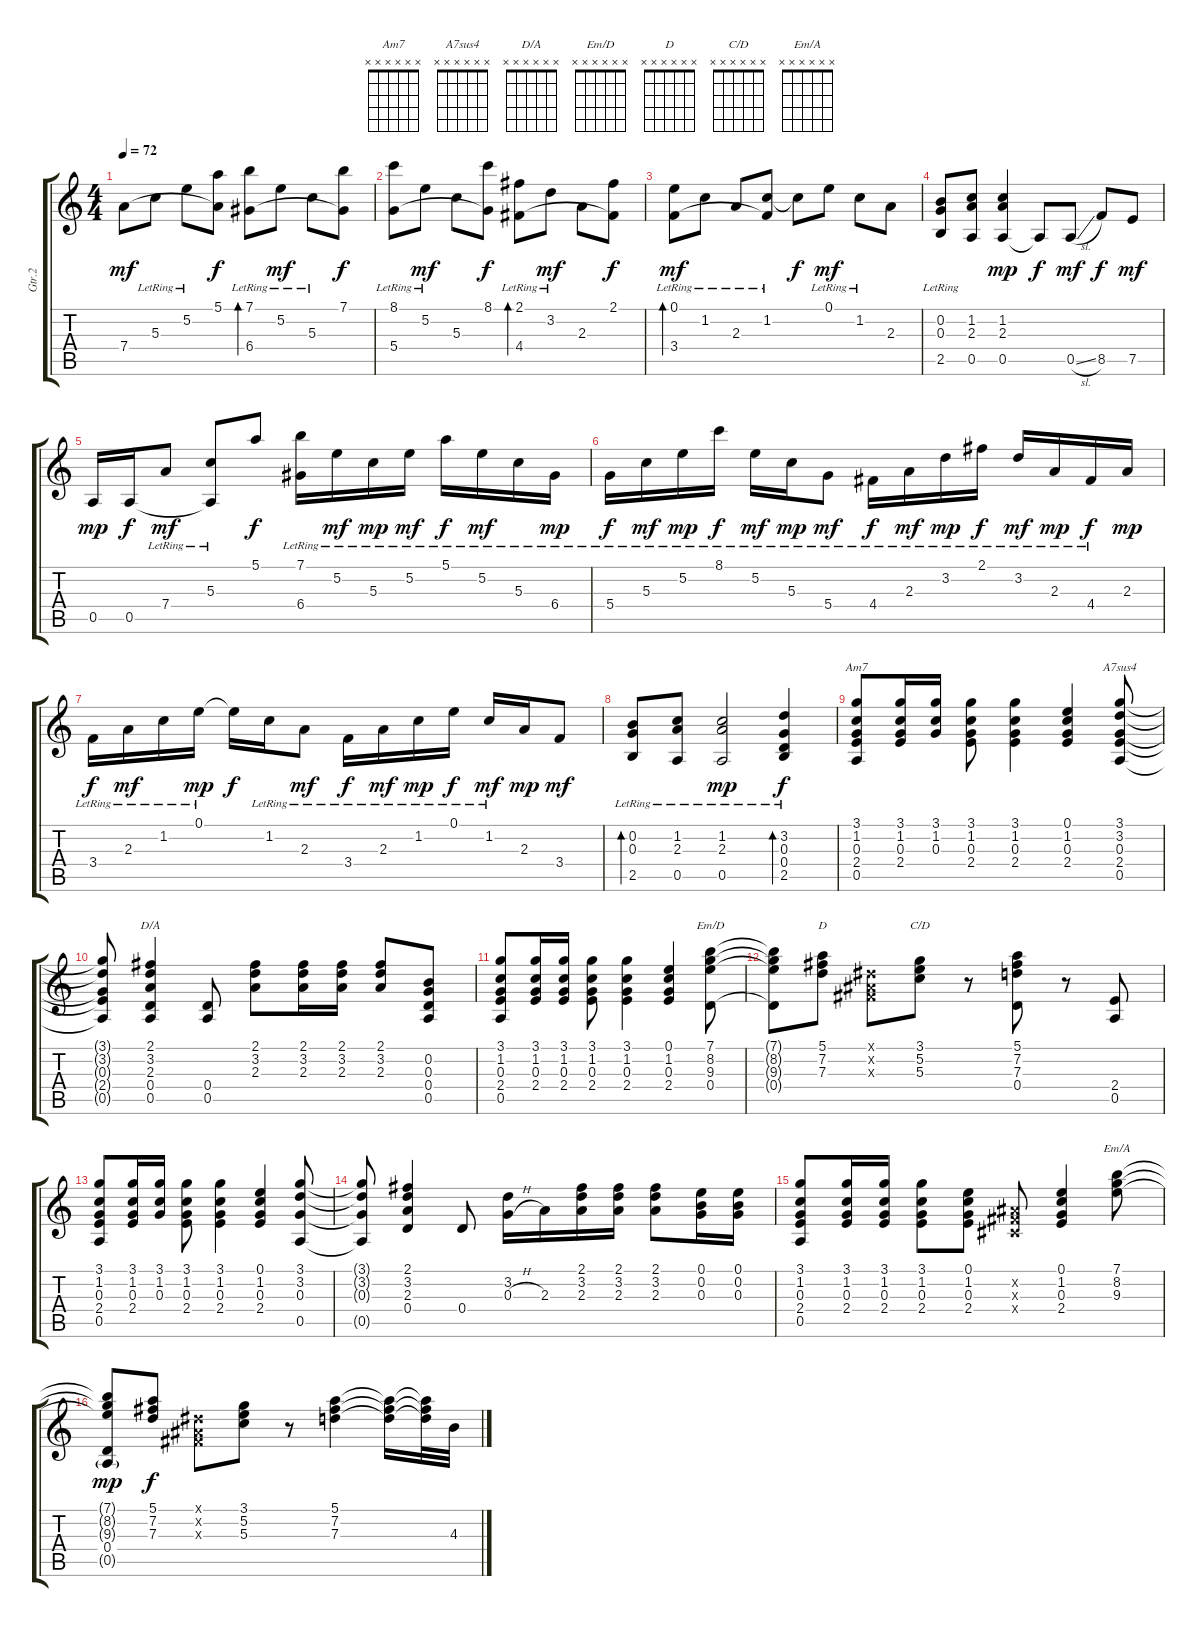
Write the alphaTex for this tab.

\track ("Gtr.2" "Gtr.2") {instrument acousticguitarsteel}
\staff {score tabs}
\tuning (E4 B3 G3 D3 A2 E2) {hide}
\chord ("Am7" x x x x x x) {firstfret 0}
\chord ("A7sus4" x x x x x x) {firstfret 0}
\chord ("D/A" x x x x x x) {firstfret 0}
\chord ("Em/D" x x x x x x) {firstfret 0}
\chord ("D" x x x x x x) {firstfret 0}
\chord ("C/D" x x x x x x) {firstfret 0}
\chord ("Em/A" x x x x x x) {firstfret 0}
\ts (4 4)
\tempo 72
\clef g2
\ks c
7.4.8{dy mf} 5.3{lr}.8 5.2{lr}.8 (5.1 7.4{t}).8{dy f} (7.1{lr} 6.4{lr}).8{bd 120} 5.2{lr}.8{dy mf} 5.3{lr}.8 (7.1 6.4{t}).8{dy f} |
(8.1{lr} 5.4{lr}).8 5.2{lr}.8{dy mf} 5.3.8 (8.1 5.4{t}).8{dy f} (2.1{lr} 4.4{lr}).8{bd 120} 3.2{lr}.8{dy mf} 2.3.8 (2.1 4.4{t}).8{dy f} |
(0.1{lr} 3.4{lr}).8{bd 30 dy mf} 1.2{lr}.8 2.3{lr}.8 (1.2{lr} 3.4{t}).8 1.2{t}.8{dy f} 0.1{lr}.8{dy mf} 1.2{lr}.8 2.3.8 |
(0.2{lr} 0.3{lr} 2.5).8 (1.2 2.3 0.5).8 (1.2 2.3 0.5).4{dy mp} 0.5{t}.8{dy f} 0.5{sl}.8{dy mf} 8.5.8{dy f} 7.5.8{dy mf} |
0.5.16{dy mp} 0.5.16{dy f} 7.4{lr}.8{dy mf} (5.3{lr} 0.5{t}).8 5.1.8{dy f} (7.1{lr} 6.4{lr}).16 5.2{lr}.16{dy mf} 5.3{lr}.16{dy mp} 5.2{lr}.16{dy mf} 5.1{lr}.16{dy f} 5.2{lr}.16{dy mf} 5.3{lr}.16 6.4{lr}.16{dy mp} |
5.4{lr}.16{dy f} 5.3{lr}.16{dy mf} 5.2{lr}.16{dy mp} 8.1{lr}.16{dy f} 5.2{lr}.16{dy mf} 5.3{lr}.16{dy mp} 5.4{lr}.8{dy mf} 4.4{lr}.16{dy f} 2.3{lr}.16{dy mf} 3.2{lr}.16{dy mp} 2.1{lr}.16{dy f} 3.2{lr}.16{dy mf} 2.3{lr}.16{dy mp} 4.4{lr}.16{dy f} 2.3.16{dy mp} |
3.4{lr}.16{dy f} 2.3{lr}.16{dy mf} 1.2{lr}.16 0.1{lr}.16{dy mp} 0.1{t}.16{dy f} 1.2{lr}.16 2.3{lr}.8{dy mf} 3.4{lr}.16{dy f} 2.3{lr}.16{dy mf} 1.2{lr}.16{dy mp} 0.1{lr}.16{dy f} 1.2{lr}.16{dy mf} 2.3.16{dy mp} 3.4.8{dy mf} |
(0.2{lr} 0.3{lr} 2.5{lr}).8{bd 30} (1.2{lr} 2.3{lr} 0.5{lr}).8 (1.2{lr} 2.3{lr} 0.5{lr}).2{dy mp} (3.2{lr} 0.3{lr} 0.4{lr} 2.5{lr}).4{bd 60 dy f} |
(3.1 1.2 0.3 2.4 0.5).8{ch "Am7"} (3.1 1.2 0.3 2.4).16 (3.1 1.2 0.3).16 (3.1 1.2 0.3 2.4).8 (3.1 1.2 0.3 2.4).4 (0.1 1.2 0.3 2.4).4 (3.1 3.2 0.3 2.4 0.5).8{ch "A7sus4"} |
(3.1{t} 3.2{t} 0.3{t} 2.4{t} 0.5{t}).8 (2.1 3.2 2.3 0.4 0.5).4{ch "D/A"} (0.4 0.5).8 (2.1 3.2 2.3).8 (2.1 3.2 2.3).16 (2.1 3.2 2.3).16 (2.1 3.2 2.3).8 (0.2 0.3 0.4 0.5).8 |
(3.1 1.2 0.3 2.4 0.5).8 (3.1 1.2 0.3 2.4).16 (3.1 1.2 0.3 2.4).16 (3.1 1.2 0.3 2.4).8 (3.1 1.2 0.3 2.4).4 (0.1 1.2 0.3 2.4).4 (7.1 8.2 9.3 0.4).8{ch "Em/D"} |
(7.1{t} 8.2{t} 9.3{t} 0.4{t}).8 (5.1 7.2 7.3).8{ch "D"} (-1.1{x} -1.2{x} -1.3{x}).8 (3.1 5.2 5.3).8{ch "C/D"} r.8 (5.1 7.2 7.3 0.4).8 r.8 (2.4 0.5).8 |
(3.1 1.2 0.3 2.4 0.5).8 (3.1 1.2 0.3 2.4).16 (3.1 1.2 0.3).16 (3.1 1.2 0.3 2.4).8 (3.1 1.2 0.3 2.4).4 (0.1 1.2 0.3 2.4).4 (3.1 3.2 0.3 0.5).8 |
(3.1{t} 3.2{t} 0.3{t} 0.5{t}).8 (2.1 3.2 2.3 0.4).4 0.4.8 (3.2 0.3{h}).16 2.3.16 (2.1 3.2 2.3).16 (2.1 3.2 2.3).16 (2.1 3.2 2.3).8 (0.1 0.2 0.3).16 (0.1 0.2 0.3).16 |
(3.1 1.2 0.3 2.4 0.5).8 (3.1 1.2 0.3 2.4).16 (3.1 1.2 0.3 2.4).16 (3.1 1.2 0.3 2.4).8 (0.1 1.2 0.3 2.4).8 (-1.2{x} -1.3{x} -1.4{x}).8 (0.1 1.2 0.3 2.4).4 (7.1 8.2 9.3).8{ch "Em/A"} |
(7.1{t} 8.2{t} 9.3{t} 0.4 0.5{g}).8{dy mp} (5.1 7.2 7.3).8{dy f} (-1.1{x} -1.2{x} -1.3{x}).8 (3.1 5.2 5.3).8 r.8 (5.1 7.2 7.3).4 (5.1{t} 7.2{t} 7.3{t}).16 (5.1{t} 7.2{t} 7.3{t}).32 4.3{ss}.32
